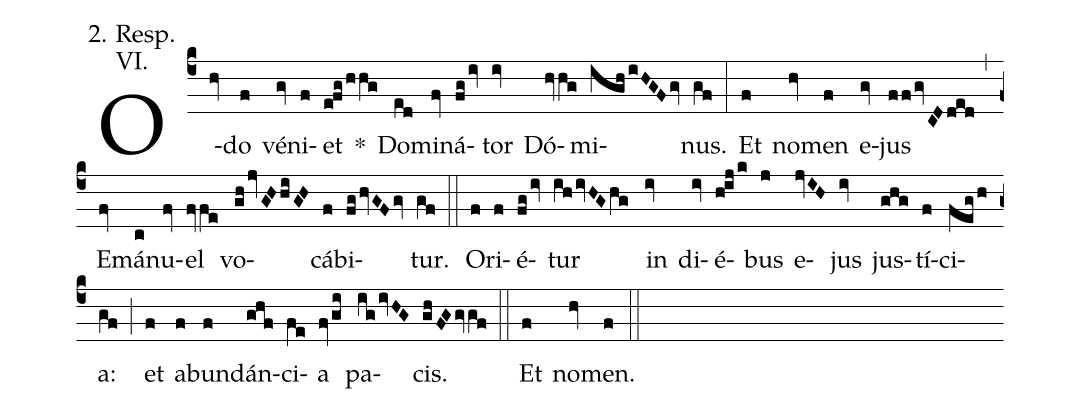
annotation: 2. Resp.;
annotation: VI.;
%%
(c4)
O(hv)do(f) vé(gv)ni(f)et(efghhg) *() Do(ed)mi(fv)ná(fgiv)tor(iv) Dó(hvhg)mi(ighiHGFgv)nus.(gf) (:)
Et(f) no(hv)men(f) e(gv)jus(ffgvCDded) (,)
E(fv)má(c)nu(fv)el(fvfe) vo(ghjvGHhiGH)cá(f)bi(fghvGFgv)tur.(gf) (::)

O(f)ri(f)é(fgiv)tur(ihivHGhg) in(iv) di(iv)é(hijk)bus(j) e(jvIH)jus(iv) jus(ghg)tí(f)ci(fegh)a:(gf) (;)
et(f) a(f)bun(f)dán(ghf)ci(fe)a(fvgi) pa(igivHG)cis.(ghFGgvgf) (::)

Et(f) no(hv)men.(f) (::)
